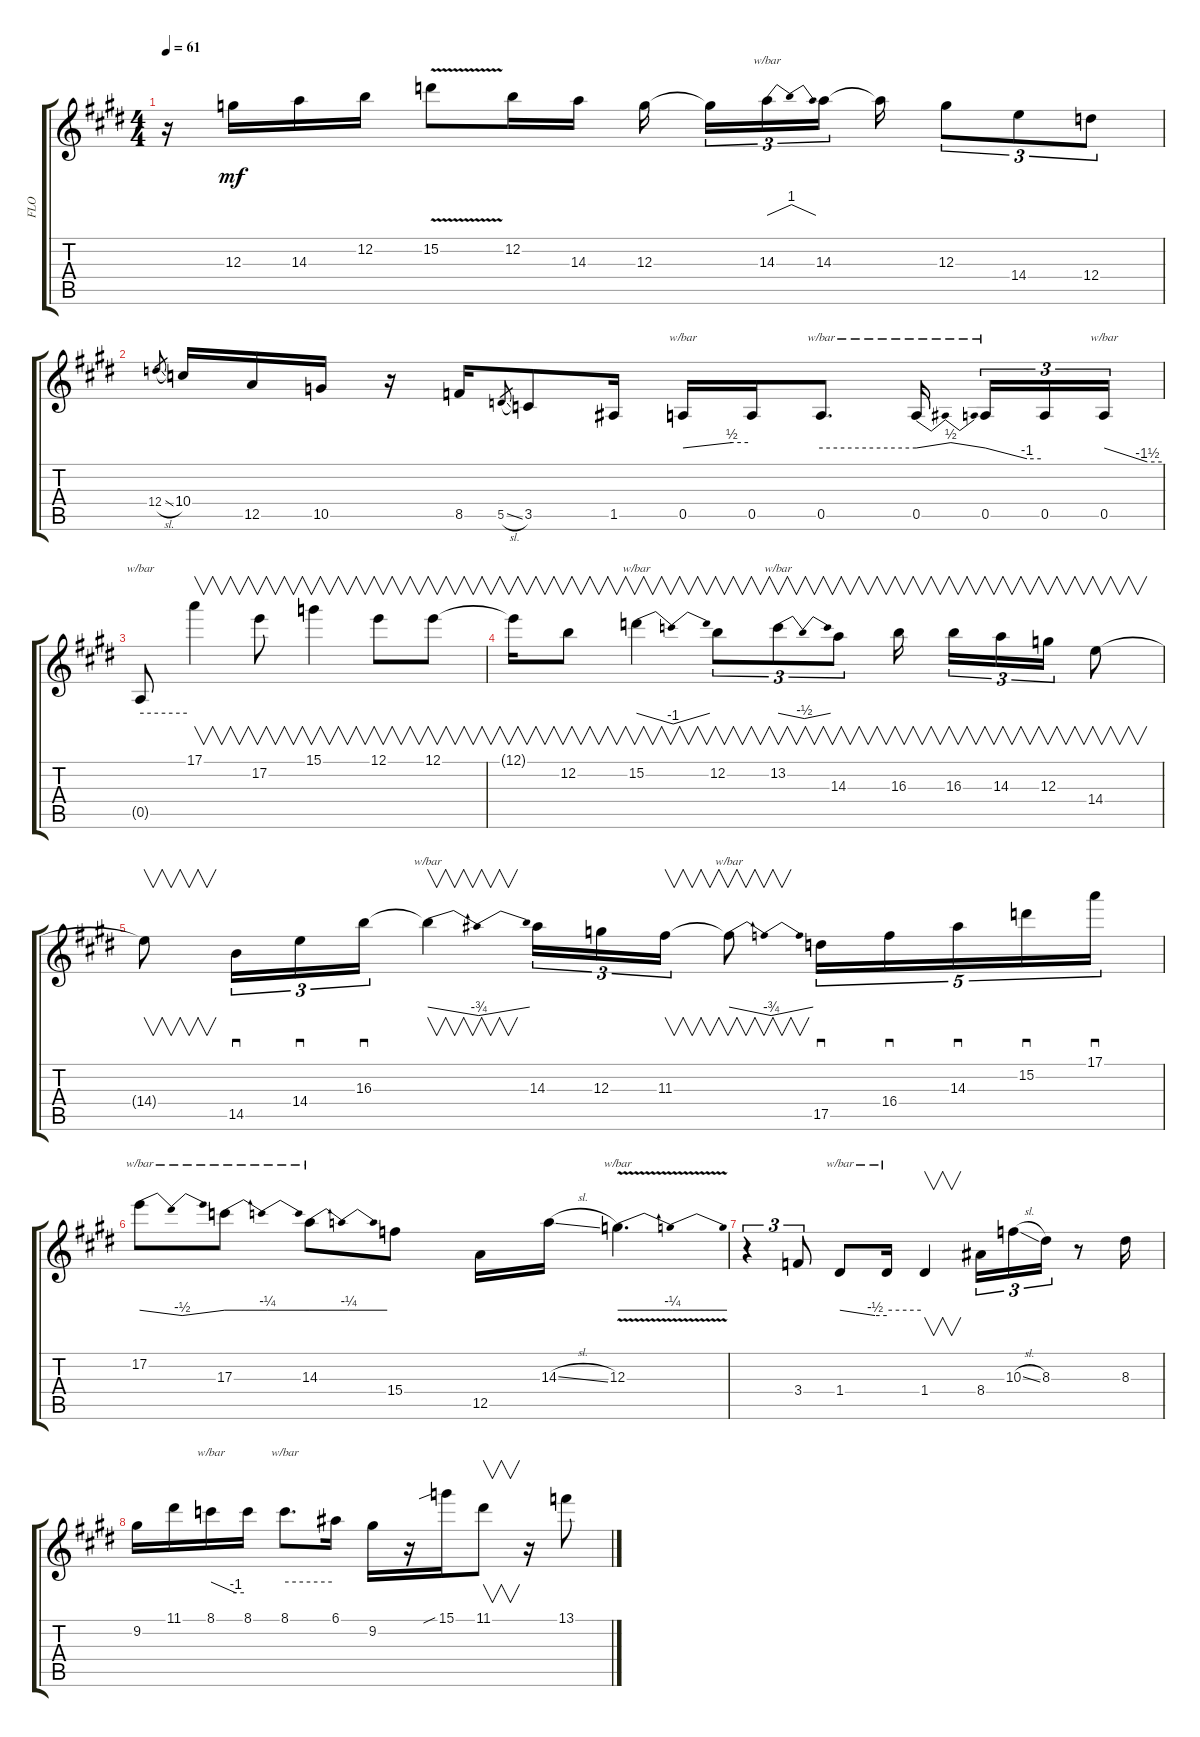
\track ("FLO" "FLO") {instrument electricguitarjazz}
\staff {score tabs}
\tuning (E4 B3 G3 D3 A2 E2) {hide}
\ts (4 4)
\tempo 61
\clef g2
\ks c#minor
r.16{dy mf} 12.3.16 14.3.16 12.2.16 15.2{v}.8 12.2.16 14.3.16 12.3.16{beam splitsecondary} 12.3{t}.16{tu (3 2)} 14.3.16{tu (3 2) tbe (dip default 0 0 30 4 60 0)} 14.3.16{tu (3 2) beam splitsecondary} 14.3{t}.16 12.3.8{tu (3 2)} 14.4.8{tu (3 2)} 12.4.8{tu (3 2)} |
\ks e
12.4{sl}.8{gr} 10.4.16 12.5.16 10.5.16 r.16 8.5.16 5.5{sl}.8{gr} 3.5.8 1.5.16 0.5.16{tbe (custom default 0 0 45 2 60 2)} 0.5.16 0.5.8{d tbe (hold default 0 0 60 0)} 0.5.16{tbe (dip default 0 0 30 2 60 0) beam splitsecondary} 0.5.16{tu (3 2) tbe (custom default 0 0 45 -4 60 -4)} 0.5.16{tu (3 2)} 0.5.16{tu (3 2) tbe (custom default 0 0 45 -6 60 -6)} |
\ks c#minor
0.5{t}.8{tbe (hold default 0 0 60 0)} 17.1.4{v} 17.2.8{v} 15.1.4{v} 12.1.8{v} 12.1.8{v} |
\ks e
12.1{t}.16{v} 12.2.8{v} 15.2.4{v tbe (dip default 0 0 30 -4 60 0)} 12.2.8{v tu (3 2)} 13.2.8{v tu (3 2) tbe (dip default 0 0 30 -2 60 0)} 14.3.8{v tu (3 2)} 16.3.16{v} 16.3.16{v tu (3 2)} 14.3.16{v tu (3 2)} 12.3.16{v tu (3 2)} 14.4.8{v} |
\ks c#minor
14.4{t}.8{v} 14.5.16{sd tu (3 2)} 14.4.16{sd tu (3 2)} 16.3.16{sd tu (3 2)} 16.3{t}.4{v tbe (dip default 0 0 30 -3 60 0)} 14.3.16{tu (3 2)} 12.3.16{tu (3 2)} 11.3.16{v tu (3 2)} 11.3{t}.8{v tbe (dip default 0 0 30 -3 60 0)} 17.5.16{sd tu (5 4)} 16.4.16{sd tu (5 4)} 14.3.16{sd tu (5 4)} 15.2.16{sd tu (5 4)} 17.1.16{sd tu (5 4)} |
\ks e
17.2.8{tbe (dip default 0 0 30 -2 60 0)} 17.3.8{tbe (dip default 0 0 30 -1 60 0)} 14.3.8{tbe (dip default 0 0 30 -1 60 0)} 15.4.8 12.5.16 14.3{sl}.16 12.3{v}.4{d tbe (dip default 0 0 30 -1 60 0)} |
\ks c#minor
r.4{tu (3 2)} 3.4.8{tu (3 2)} 1.4.8{tbe (custom default 0 0 45 -2 60 -2)} 1.4{t}.16{tbe (hold default 0 0 60 0)} 1.4.4{v} 8.4.16{tu (3 2)} 10.3{sl}.16{tu (3 2)} 8.3.16{tu (3 2)} r.8 8.3.16 |
\ks e
9.2.16 11.1.16 8.1.16{tbe (custom default 0 0 45 -4 60 -4)} 8.1.16 8.1.8{d tbe (hold default 0 0 60 0)} 6.1.16 9.2.16 r.16 15.1{sib}.16 11.1.8{v} r.16 13.1.8
